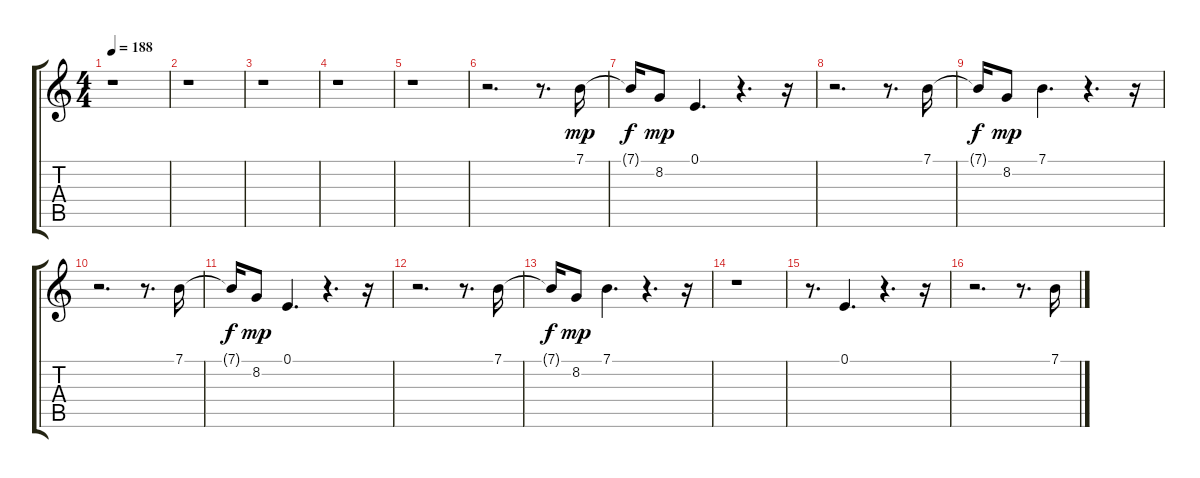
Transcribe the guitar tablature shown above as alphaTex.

\track "" {instrument lead1square}
\staff {score tabs}
\tuning (E4 B3 G3 D3 A2 E2) {hide}
\ts (4 4)
\tempo 188
\clef g2
\ks c
r.1{dy mp} |
r.1 |
r.1 |
r.1 |
r.1 |
r.2{d} r.8{d} 7.1.16 |
7.1{t}.16{dy f} 8.2.8{dy mp} 0.1.4{d} r.4{d} r.16 |
r.2{d} r.8{d} 7.1.16 |
7.1{t}.16{dy f} 8.2.8{dy mp} 7.1.4{d} r.4{d} r.16 |
r.2{d} r.8{d} 7.1.16 |
7.1{t}.16{dy f} 8.2.8{dy mp} 0.1.4{d} r.4{d} r.16 |
r.2{d} r.8{d} 7.1.16 |
7.1{t}.16{dy f} 8.2.8{dy mp} 7.1.4{d} r.4{d} r.16 |
r.1 |
r.8{d} 0.1.4{d} r.4{d} r.16 |
r.2{d} r.8{d} 7.1.16
